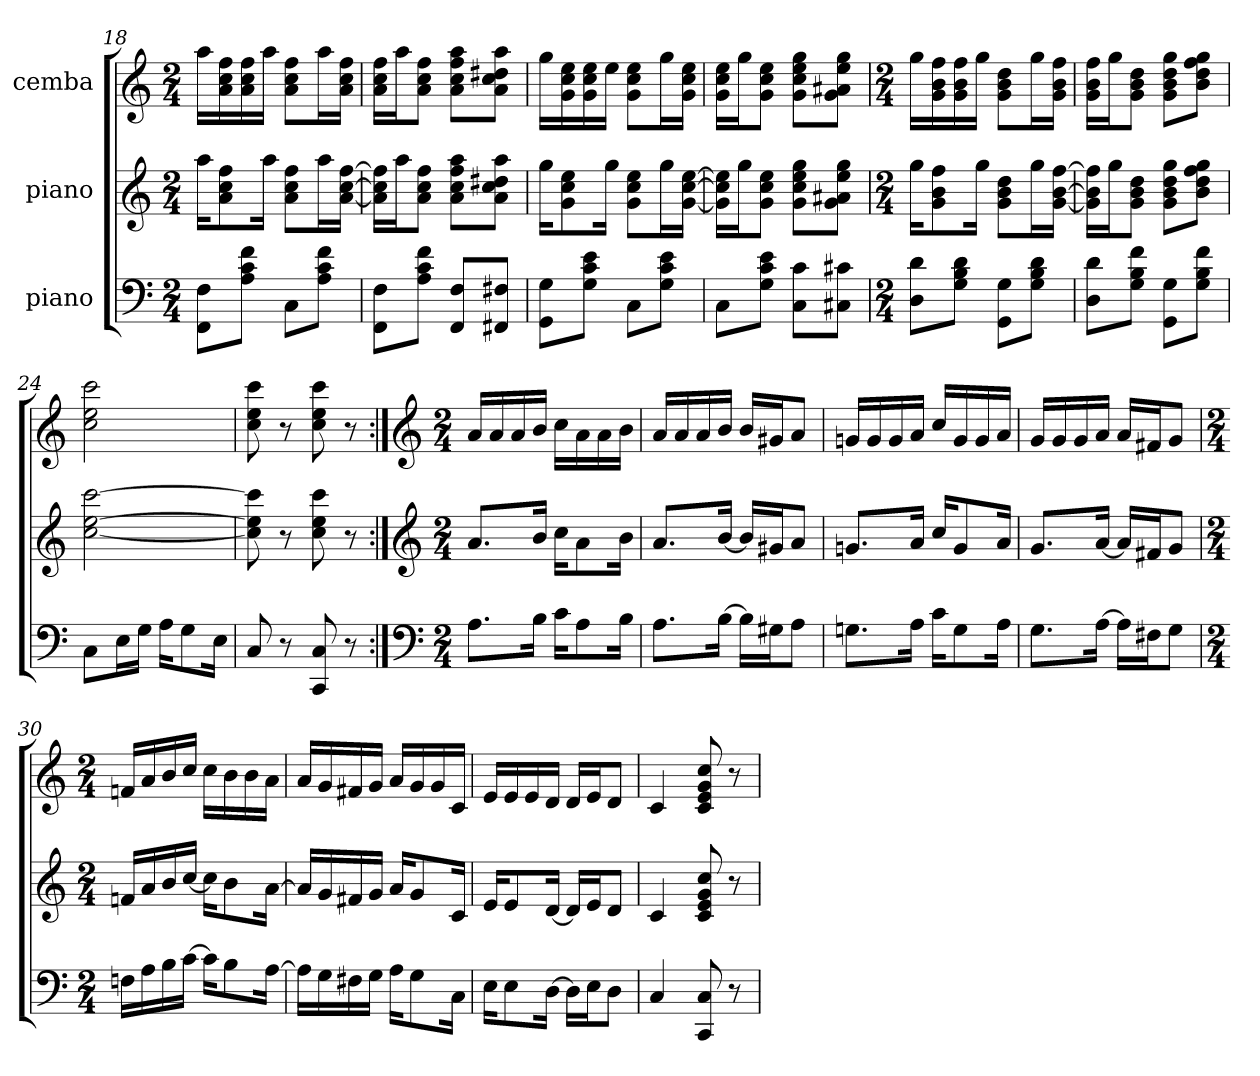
**kern	**kern	**kern
*part3	*part2	*part1
*staff3	*staff2	*staff1
*I"piano	*I"piano	*I"cemba
*clefF4	*clefG2	*clefG2
*k[]	*k[]	*k[]
*M2/4	*M2/4	*M2/4
=18	=18	=18
8F 8FFL	16aaKL	16aaLL
.	8ff 8cc 8a	16ff 16cc 16a
8f 8c 8AJ	.	16ff 16cc 16a
.	16aaJk	16aaJJ
8CL	8ff 8cc 8aL	8ff 8cc 8aL
8f 8c 8AJ	16aaL	16aaL
.	[16ff [16cc [16aJJ	16ff 16cc 16aJJ
=19	=19	=19
8F 8FFL	16ff] 16cc] 16a]LL	16ff 16cc 16aLL
.	16aaJ	16aaJ
8f 8c 8AJ	8ff 8cc 8aJ	8ff 8cc 8aJ
8F 8FFL	8aa 8ff 8cc 8aL	8aa 8ff 8cc 8aL
8F#X 8FF#XJ	8aa 8dd#X 8cc 8aJ	8aa 8dd#X 8cc 8aJ
=20	=20	=20
8G 8GGL	16ggKL	16ggLL
.	8ee 8cc 8g	16ee 16cc 16g
8e 8c 8GJ	.	16ee 16cc 16g
.	16ggJk	16eeJJ
8CL	8ee 8cc 8gL	8ee 8cc 8gL
8e 8c 8GJ	16ggL	16ggL
.	[16ee [16cc [16gJJ	16ee 16cc 16gJJ
=21	=21	=21
8CL	16ee] 16cc] 16g]LL	16ee 16cc 16gLL
.	16ggJ	16ggJ
8e 8c 8GJ	8ee 8cc 8gJ	8ee 8cc 8gJ
8c 8CL	8gg 8ee 8cc 8gL	8gg 8ee 8cc 8gL
8c#X 8C#XJ	8gg 8ee 8a#X 8gJ	8gg 8ee 8a#X 8gJ
=22	=22	=22
*M2/4	*M2/4	*M2/4
8d 8DL	16ggKL	16ggLL
.	8ff 8b 8g	16ff 16b 16g
8d 8B 8GJ	.	16ff 16b 16g
.	16ggJk	16ggJJ
8G 8GGL	8dd 8b 8gL	8dd 8b 8gL
8d 8B 8GJ	16ggL	16ggL
.	[16ff [16b [16gJJ	16ff 16b 16gJJ
=23	=23	=23
8d 8DL	16ff] 16b] 16g]LL	16ff 16b 16gLL
.	16ggJ	16ggJ
8f 8B 8GJ	8dd 8b 8gJ	8dd 8b 8gJ
8G 8GGL	8gg 8dd 8b 8gL	8gg 8dd 8b 8gL
8f 8B 8GJ	8gg 8ff 8dd 8bJ	8gg 8ff 8dd 8bJ
=24	=24	=24
8CL	[2ccc [2ee [2cc	2ccc 2ee 2cc
16EL	.	.
16GJJ	.	.
16AKL	.	.
8G	.	.
16EJk	.	.
=25	=25	=25
8C	8ccc] 8ee] 8cc]	8ccc 8ee 8cc
8r	8r	8r
8C 8CC	8ccc 8ee 8cc	8ccc 8ee 8cc
8r	8r	8r
=26:|!	=26:|!	=26:|!
*clefF4	*clefG2	*clefG2
*k[]	*k[]	*k[]
*M2/4	*M2/4	*M2/4
8.AL	8.aL	16aLL
.	.	16a
.	.	16a
16BJk	16bJk	16bJJ
16cKL	16ccKL	16ccLL
8A	8a	16a
.	.	16a
16BJk	16bJk	16bJJ
=27	=27	=27
8.AL	8.aL	16aLL
.	.	16a
.	.	16a
[16BJk	[16bJk	16bJJ
16BLL]	16bLL]	16bLL
16G#XJ	16g#XJ	16g#XJ
8AJ	8aJ	8aJ
=28	=28	=28
8.GnL	8.gnL	16gnLL
.	.	16g
.	.	16g
16AJk	16aJk	16aJJ
16cKL	16ccKL	16ccLL
8G	8g	16g
.	.	16g
16AJk	16aJk	16aJJ
=29	=29	=29
8.GL	8.gL	16gLL
.	.	16g
.	.	16g
[16AJk	[16aJk	16aJJ
16ALL]	16aLL]	16aLL
16F#XJ	16f#XJ	16f#XJ
8GJ	8gJ	8gJ
=30	=30	=30
*M2/4	*M2/4	*M2/4
16FnLL	16fnLL	16fnLL
16A	16a	16a
16B	16b	16b
[16cJJ	[16ccJJ	16ccJJ
16cKL]	16ccKL]	16ccLL
8B	8b	16b
.	.	16b
[16AJk	[16aJk	16aJJ
=31	=31	=31
16ALL]	16aLL]	16aLL
16G	16g	16g
16F#X	16f#X	16f#X
16GJJ	16gJJ	16gJJ
16AKL	16aKL	16aLL
8G	8g	16g
.	.	16g
16CJk	16cJk	16cJJ
=32	=32	=32
16EKL	16eKL	16eLL
8E	8e	16e
.	.	16e
[16DJk	[16dJk	16dJJ
16DLL]	16dLL]	16dLL
16EJ	16eJ	16eJ
8DJ	8dJ	8dJ
=33	=33	=33
4C	4c	4c
8C 8CC	8cc 8g 8e 8c	8cc 8g 8e 8c
8r	8r	8r
=	=	=
*-	*-	*-
